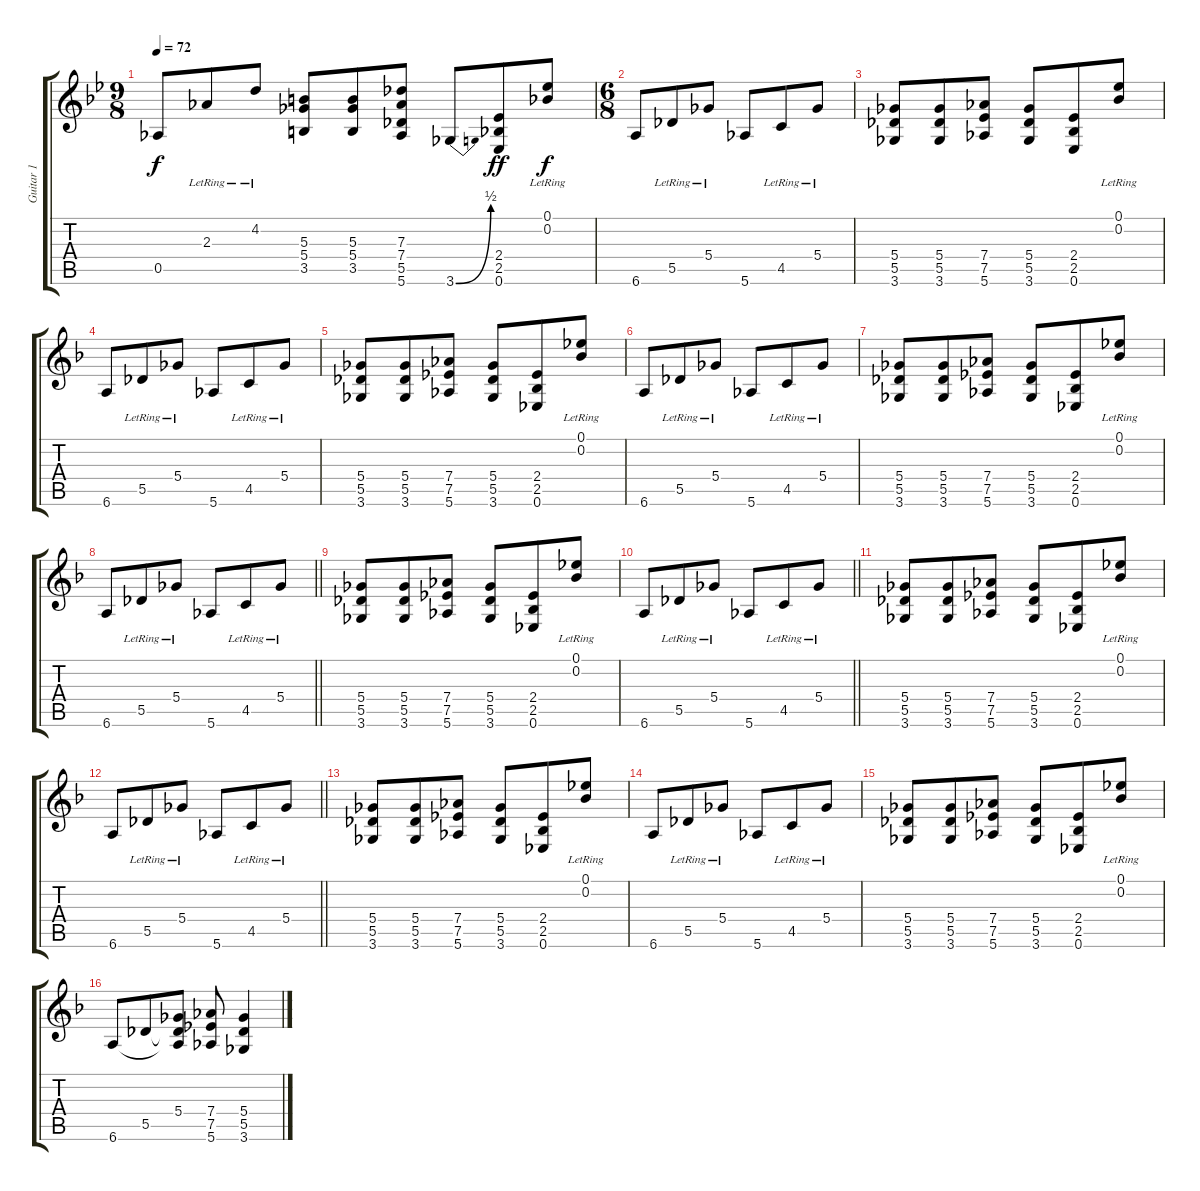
\track ("Guitar 1" "Guitar 1") {instrument distortionguitar}
\staff {score tabs}
\tuning (Eb4 Bb3 Gb3 Db3 Ab2 Eb2) {hide}
\ts (9 8)
\tempo 72
\clef g2
\ks bb
0.5.8{dy f} 2.3{lr}.8 4.2{lr}.8 (5.3 5.4 3.5).8 (5.3 5.4 3.5).8 (7.3 7.4 5.5 5.6).8 3.6{be (bend 0 0 60 2)}.8 (2.4 2.5 0.6).8{dy ff} (0.1{lr} 0.2{lr}).8{dy f} |
\ts (6 8)
6.6.8 5.5{lr}.8 5.4{lr}.8 5.6.8 4.5{lr}.8 5.4{lr}.8 |
(5.4 5.5 3.6).8 (5.4 5.5 3.6).8 (7.4 7.5 5.6).8 (5.4 5.5 3.6).8 (2.4 2.5 0.6).8 (0.1{lr} 0.2{lr}).8 |
\ks f
6.6.8 5.5{lr}.8 5.4{lr}.8 5.6.8 4.5{lr}.8 5.4{lr}.8 |
(5.4 5.5 3.6).8 (5.4 5.5 3.6).8 (7.4 7.5 5.6).8 (5.4 5.5 3.6).8 (2.4 2.5 0.6).8 (0.1{lr} 0.2{lr}).8 |
6.6.8 5.5{lr}.8 5.4{lr}.8 5.6.8 4.5{lr}.8 5.4{lr}.8 |
(5.4 5.5 3.6).8 (5.4 5.5 3.6).8 (7.4 7.5 5.6).8 (5.4 5.5 3.6).8 (2.4 2.5 0.6).8 (0.1{lr} 0.2{lr}).8 |
\barLineRight lightlight
6.6.8 5.5{lr}.8 5.4{lr}.8 5.6.8 4.5{lr}.8 5.4{lr}.8 |
(5.4 5.5 3.6).8 (5.4 5.5 3.6).8 (7.4 7.5 5.6).8 (5.4 5.5 3.6).8 (2.4 2.5 0.6).8 (0.1{lr} 0.2{lr}).8 |
\barLineRight lightlight
6.6.8 5.5{lr}.8 5.4{lr}.8 5.6.8 4.5{lr}.8 5.4{lr}.8 |
(5.4 5.5 3.6).8 (5.4 5.5 3.6).8 (7.4 7.5 5.6).8 (5.4 5.5 3.6).8 (2.4 2.5 0.6).8 (0.1{lr} 0.2{lr}).8 |
\barLineRight lightlight
6.6.8 5.5{lr}.8 5.4{lr}.8 5.6.8 4.5{lr}.8 5.4{lr}.8 |
(5.4 5.5 3.6).8 (5.4 5.5 3.6).8 (7.4 7.5 5.6).8 (5.4 5.5 3.6).8 (2.4 2.5 0.6).8 (0.1{lr} 0.2{lr}).8 |
6.6.8 5.5{lr}.8 5.4{lr}.8 5.6.8 4.5{lr}.8 5.4{lr}.8 |
(5.4 5.5 3.6).8 (5.4 5.5 3.6).8 (7.4 7.5 5.6).8 (5.4 5.5 3.6).8 (2.4 2.5 0.6).8 (0.1{lr} 0.2{lr}).8 |
6.6.8 5.5.8 (5.4 5.5{t} 6.6{t}).8 (7.4 7.5 5.6).8 (5.4 5.5 3.6).4
